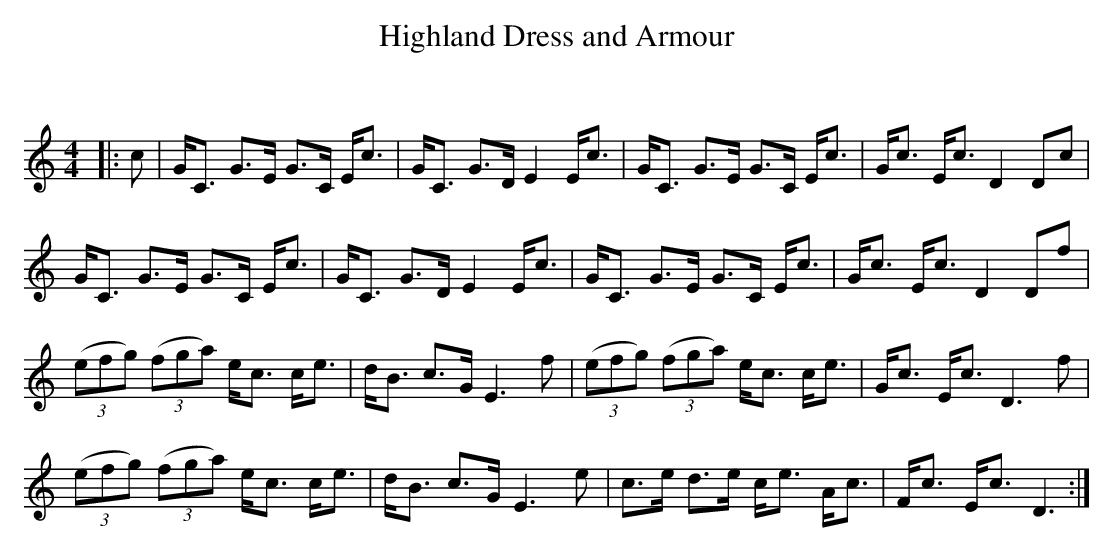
X:1
T: Highland Dress and Armour
C:
Q: 128
K:C
M:4/4
L:1/16
|:c2|GC3 G3E G3C Ec3|GC3 G3D E4 Ec3|GC3 G3E G3C Ec3|Gc3 Ec3 D4 D2c2|
GC3 G3E G3C Ec3|GC3 G3D E4 Ec3|GC3 G3E G3C Ec3|Gc3 Ec3 D4 D2f2|
((3e2f2g2) ((3f2g2a2) ec3 ce3|dB3 c3G E6 f2|((3e2f2g2) ((3f2g2a2) ec3 ce3|Gc3 Ec3 D6f2|
((3e2f2g2) ((3f2g2a2) ec3 ce3|dB3 c3G E6e2|c3e d3e ce3 Ac3|Fc3 Ec3 D6:|
